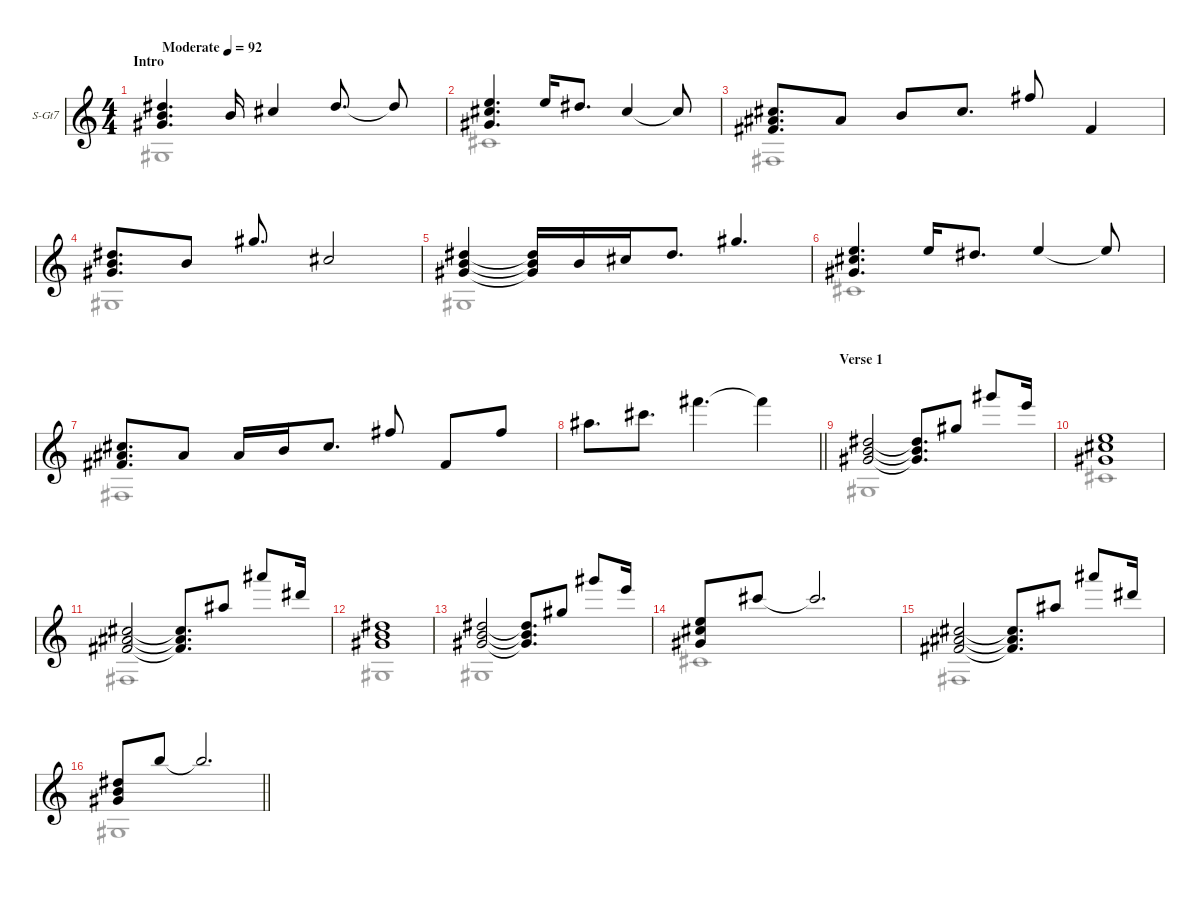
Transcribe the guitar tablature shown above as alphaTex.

\hideDynamics
\bracketExtendMode nobrackets
\firstSystemTrackNameOrientation horizontal
\otherSystemsTrackNameOrientation horizontal
\track ("Piano real" "S-Gt7") {instrument brightacousticpiano}
\staff {score}
\tuning (E4 B3 G3 D3 A2 E2 B1)
\displaytranspose 12
\voice
\ts (4 4)
\beaming (8 2 2 2 2)
\section ("" "Intro")
\tempo (92 "Moderate")
\clef g2
\ks aminor
(4.2{acc #} 4.3 6.4{acc #}).4{d dy f instrument brightacousticpiano} 4.3.16 2.2{acc #}.4 4.2{acc #}.8{d} 4.2{t acc #}.8 |
(5.2 6.3{acc #} 6.4{acc #}).4{d} 5.2.16 4.2{acc #}.8{d} 2.2{acc #}.4 2.2{t acc #}.8 |
(2.2{acc #} 3.3{acc #} 4.4{acc #}).8{d} 3.3{acc #}.8 4.3.8 2.2{acc #}.8{d} 2.1{acc #}.8 4.4{acc #}.4 |
(4.2{acc #} 4.3 6.4{acc #}).8{d} 4.3.8 4.1{acc #}.8{d} 2.2{acc #}.2 |
(4.2{acc #} 4.3 6.4{acc #}).4 (4.2{t acc #} 4.3{t} 6.4{t acc #}).16 4.3.16 2.2{acc #}.16 4.2{acc #}.8{d} 4.1{acc #}.4{d} |
(5.2 6.3{acc #} 6.4{acc #}).4{d} 5.2.16 4.2{acc #}.8{d} 5.2.4 5.2{t}.8 |
(2.2{acc #} 3.3{acc #} 4.4{acc #}).8{d} 3.3{acc #}.8 3.3{acc #}.16 4.3.16 2.2{acc #}.8{d} 2.1{acc #}.8 4.4{acc #}.8 2.1{acc #}.8 |
\barLineRight lightlight
15.3{acc #}.8{d} 14.2{acc #}.8{d} 14.1{acc #}.4{d} 14.1{t acc #}.4 |
\section ("" "Verse 1")
(4.2{acc #} 4.3 6.4{acc #}).2 (4.2{t acc #} 4.3{t} 6.4{t acc #}).8{d} 13.3{acc #}.8{dy mp} 16.1{acc #}.8{dy mf} 17.2.16{dy f} |
(5.2 6.3{acc #} 6.4{acc #}).1 |
(2.2{acc #} 3.3{acc #} 4.4{acc #}).2 (2.2{t acc #} 3.3{t acc #} 4.4{t acc #}).8{d} 15.3{acc #}.8{dy mf} 18.1{acc #}.8 16.2{acc #}.16 |
(4.2{acc #} 4.3 6.4{acc #}).1{dy f} |
(4.2{acc #} 4.3 6.4{acc #}).2 (4.2{t acc #} 4.3{t} 6.4{t acc #}).8{d} 13.3{acc #}.8{dy mp} 16.1{acc #}.8{dy mf} 17.2.16{dy f} |
(5.2 6.3{acc #} 6.4{acc #}).8 9.1{acc #}.8{dy mf} 9.1{t acc #}.2{d dy f} |
(2.2{acc #} 3.3{acc #} 4.4{acc #}).2 (2.2{t acc #} 3.3{t acc #} 4.4{t acc #}).8{d} 15.3{acc #}.8{dy mf} 18.1{acc #}.8 16.2{acc #}.16 |
\barLineRight lightlight
(4.2{acc #} 4.3 6.4{acc #}).8{dy f} 7.1.8{dy mf} 7.1{t}.2{d dy f}
\voice
\clef g2
\ottava regular
\simile none
\ks aminor
4.6{acc #}.1{dy f} |
4.5{acc #}.1 |
2.6{acc #}.1 |
4.6{acc #}.1 |
4.6{acc #}.1 |
4.5{acc #}.1 |
2.6{acc #}.1 |
\barLineRight lightlight
|
4.6{acc #}.1 |
4.5{acc #}.1 |
2.6{acc #}.1 |
4.6{acc #}.1 |
4.6{acc #}.1 |
4.5{acc #}.1 |
2.6{acc #}.1 |
\barLineRight lightlight
4.6{acc #}.1
